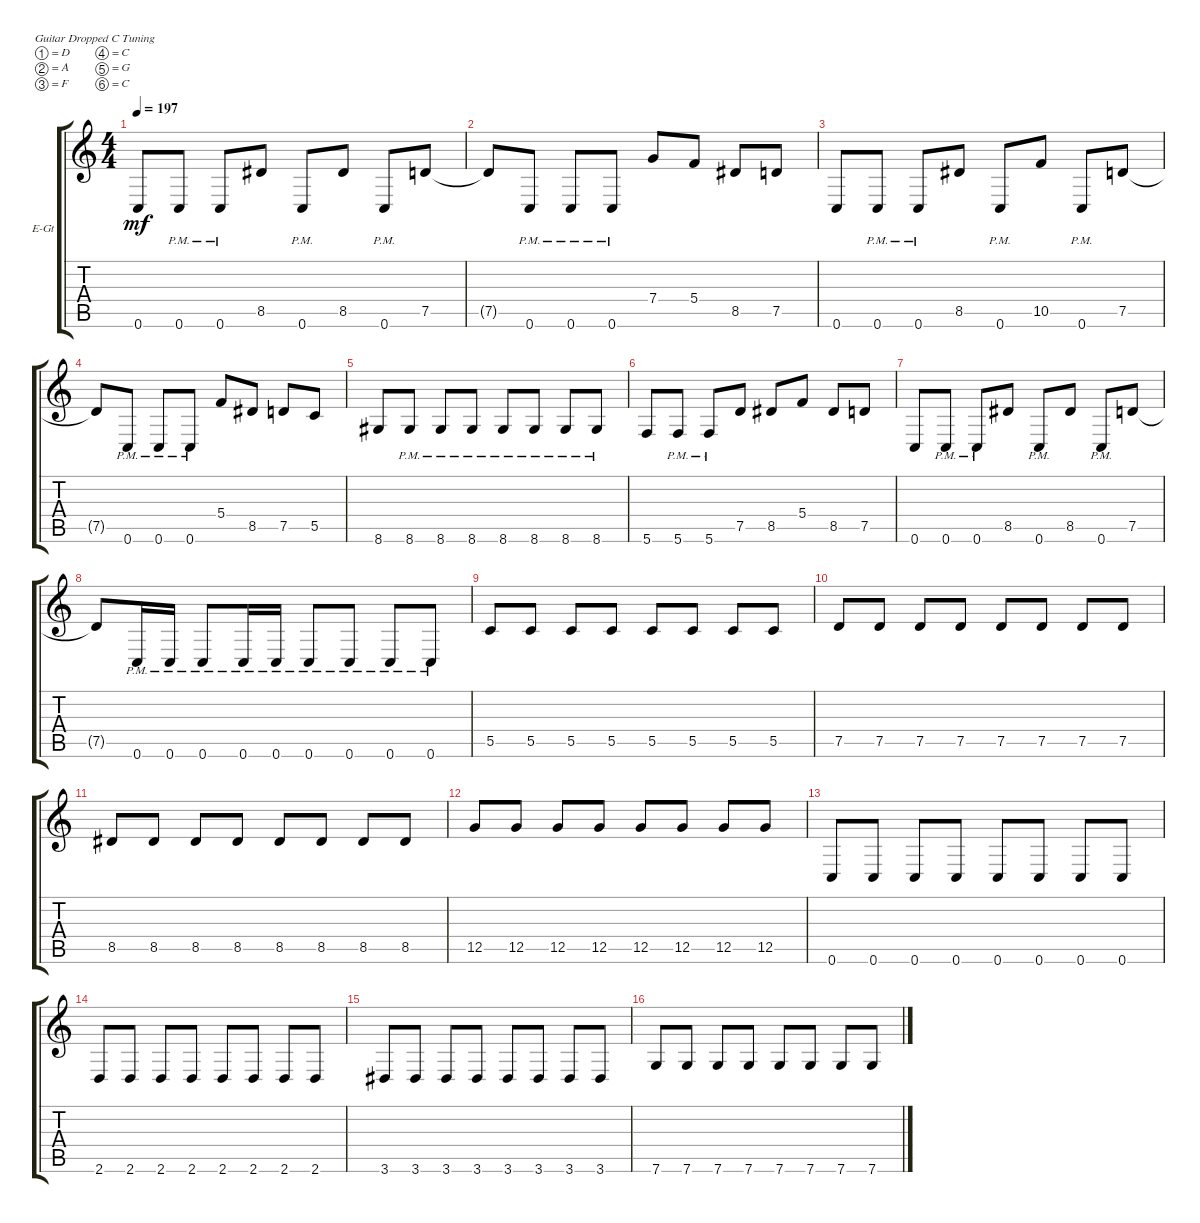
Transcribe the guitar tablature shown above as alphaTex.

\defaultSystemsLayout 4
\bracketExtendMode groupsimilarinstruments
\firstSystemTrackNameOrientation horizontal
\otherSystemsTrackNameOrientation horizontal
\track ("Marcelo" "E-Gt") {instrument distortionguitar}
\staff {score tabs}
\tuning (D4 A3 F3 C3 G2 C2)
\ts (4 4)
\tempo 197
\clef g2
\ks c
0.6.8{dy mf} 0.6{pm}.8 0.6{pm}.8 8.5.8 0.6{pm}.8 8.5.8 0.6{pm}.8 7.5.8 |
7.5{t}.8 0.6{pm}.8 0.6{pm}.8 0.6{pm}.8 7.4.8 5.4.8 8.5.8 7.5.8 |
0.6.8 0.6{pm}.8 0.6{pm}.8 8.5.8 0.6{pm}.8 10.5.8 0.6{pm}.8 7.5.8 |
7.5{t}.8 0.6{pm}.8 0.6{pm}.8 0.6{pm}.8 5.4.8 8.5.8 7.5.8 5.5.8 |
8.6.8 8.6{pm}.8 8.6{pm}.8 8.6{pm}.8 8.6{pm}.8 8.6{pm}.8 8.6{pm}.8 8.6{pm}.8 |
5.6.8 5.6{pm}.8 5.6{pm}.8 7.5.8 8.5.8 5.4.8 8.5.8 7.5.8 |
0.6.8 0.6{pm}.8 0.6{pm}.8 8.5.8 0.6{pm}.8 8.5.8 0.6{pm}.8 7.5.8 |
7.5{t}.8 0.6{pm}.16 0.6{pm}.16 0.6{pm}.8 0.6{pm}.16 0.6{pm}.16 0.6{pm}.8 0.6{pm}.8 0.6{pm}.8 0.6{pm}.8 |
5.5.8 5.5.8 5.5.8 5.5.8 5.5.8 5.5.8 5.5.8 5.5.8 |
7.5.8 7.5.8 7.5.8 7.5.8 7.5.8 7.5.8 7.5.8 7.5.8 |
8.5.8 8.5.8 8.5.8 8.5.8 8.5.8 8.5.8 8.5.8 8.5.8 |
12.5.8 12.5.8 12.5.8 12.5.8 12.5.8 12.5.8 12.5.8 12.5.8 |
0.6.8 0.6.8 0.6.8 0.6.8 0.6.8 0.6.8 0.6.8 0.6.8 |
2.6.8 2.6.8 2.6.8 2.6.8 2.6.8 2.6.8 2.6.8 2.6.8 |
3.6.8 3.6.8 3.6.8 3.6.8 3.6.8 3.6.8 3.6.8 3.6.8 |
7.6.8 7.6.8 7.6.8 7.6.8 7.6.8 7.6.8 7.6.8 7.6.8
